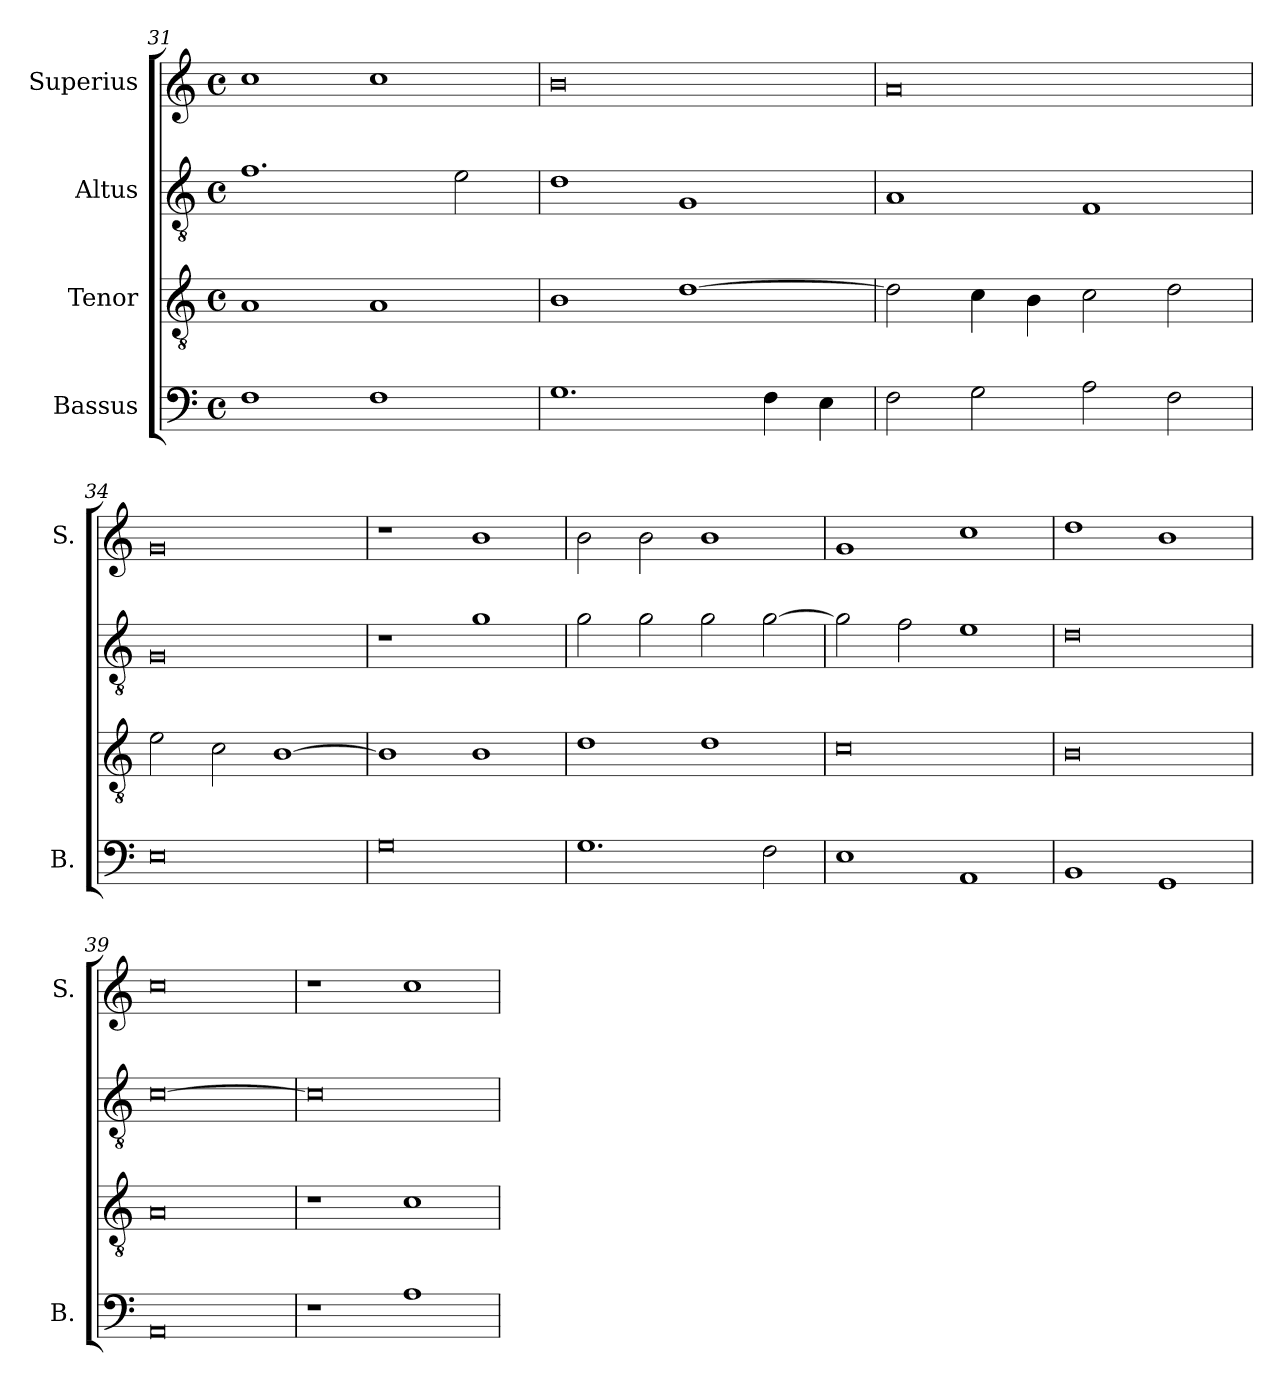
**kern	**kern	**kern	**kern
*part4	*part3	*part2	*part1
*staff4	*staff3	*staff2	*staff1
*I"Bassus	*I"Tenor	*I"Altus	*I"Superius
*I'B.	*	*	*I'S.
*clefF4	*clefGv2	*clefGv2	*clefG2
*	*ITrd7c12	*ITrd7c12	*
*k[]	*k[]	*k[]	*k[]
*C:	*C:	*C:	*C:
*M4/4	*M4/4	*M4/4	*M4/4
*met(c)	*met(c)	*met(c)	*met(c)
=31	=31	=31	=31
1Fi	1AAi	1.Fi	1cci
1Fi	1AAi	.	1cci
.	.	2Ei\	.
=32	=32	=32	=32
1.Gi	1BBi	1Di	0bi
.	[>1Di	1GGi	.
4Fi\	.	.	.
4Ei\	.	.	.
!!LO:PB:g=z
=33	=33	=33	=33
2Fi\	2Di\]	1AAi	0ai
2Gi\	4Ci\	.	.
.	4BBi\	.	.
2Ai\	2Ci\	1FFi	.
2Fi\	2Di\	.	.
=34	=34	=34	=34
0Ei	2Ei\	0GGi	0gi
.	2Ci\	.	.
.	[>1BBi	.	.
=35	=35	=35	=35
0Gi	1BBi]	1r	1r
.	1BBi	1Gi	1bi
=36	=36	=36	=36
1.Gi	1Di	2Gi\	2bi\
.	.	2Gi\	2bi\
.	1Di	2Gi\	1bi
2Fi\	.	[>2Gi\	.
=37	=37	=37	=37
1Ei	0Ci	2Gi\]	1gi
.	.	2Fi\	.
1AAi	.	1Ei	1cci
=38	=38	=38	=38
1BBi	0BBi	0Di	1ddi
1GGi	.	.	1bi
!!LO:LB:g=z
=39	=39	=39	=39
0AAi	0AAi	[>0Ci	0cci
=40	=40	=40	=40
1r	1r	0Ci]	1r
1Ai	1Ci	.	1cci
=	=	=	=
*-	*-	*-	*-
